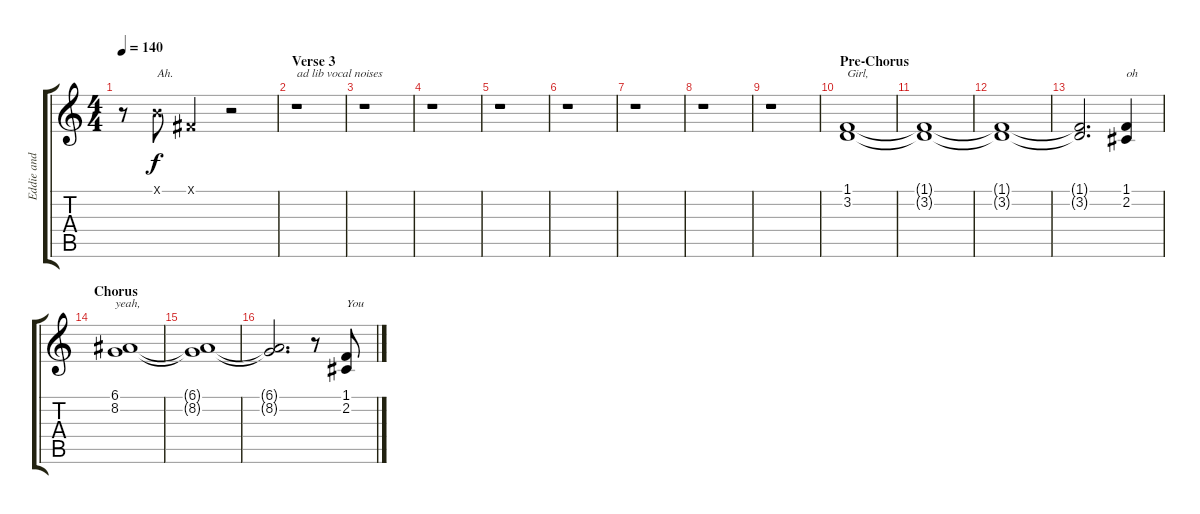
\track ("Eddie and Michael (Backing Vocals)" "Eddie and ") {instrument flute}
\staff {score tabs}
\tuning (E4 B3 G3 D3 A2 E2) {hide}
\ts (4 4)
\tempo 140
\clef g2
\ks c
r.8{dy f} 7.1{x}.8{txt "Ah."} 2.1{x}.4 r.2 |
\section ("" "Verse 3")
r.1{txt "ad lib vocal noises"} |
r.1 |
r.1 |
r.1 |
r.1 |
r.1 |
r.1 |
r.1 |
\section ("" "Pre-Chorus")
(1.1 3.2).1{txt "Girl,"} |
(1.1{t} 3.2{t}).1 |
(1.1{t} 3.2{t}).1 |
(1.1{t} 3.2{t}).2{d} (1.1 2.2).4{txt "oh"} |
\section ("" "Chorus")
(6.1 8.2).1{txt "yeah,"} |
(6.1{t} 8.2{t}).1 |
(6.1{t} 8.2{t}).2{d} r.8 (1.1 2.2).8{txt "You"}
